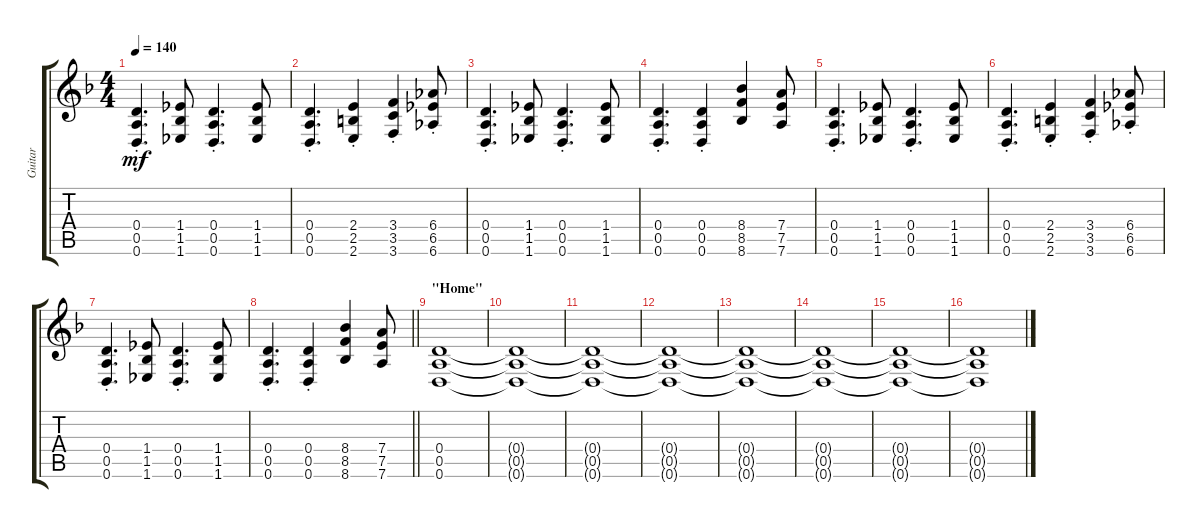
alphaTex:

\track ("Guitar" "Guitar") {instrument overdrivenguitar}
\staff {score tabs}
\tuning (E4 B3 G3 D3 A2 D2) {hide}
\ts (4 4)
\tempo 140
\clef g2
\ks dminor
(0.4 0.5{st} 0.6{st}).4{d dy mf} (1.4 1.5 1.6).8 (0.4{st} 0.5{st} 0.6{st}).4{d} (1.4 1.5 1.6).8 |
(0.4{st} 0.5{st} 0.6{st}).4{d} (2.4{st} 2.5{st} 2.6{st}).4 (3.4{st} 3.5{st} 3.6{st}).4 (6.4{st} 6.5 6.6{st}).8 |
(0.4{st} 0.5{st} 0.6{st}).4{d} (1.4 1.5 1.6).8 (0.4{st} 0.5{st} 0.6{st}).4{d} (1.4 1.5 1.6).8 |
(0.4{st} 0.5{st} 0.6{st}).4{d} (0.4{st} 0.5{st} 0.6{st}).4 (8.4 8.5 8.6).4 (7.4 7.5 7.6).8 |
(0.4{st} 0.5{st} 0.6{st}).4{d} (1.4 1.5 1.6).8 (0.4{st} 0.5{st} 0.6{st}).4{d} (1.4 1.5 1.6).8 |
(0.4{st} 0.5{st} 0.6{st}).4{d} (2.4{st} 2.5{st} 2.6{st}).4 (3.4{st} 3.5{st} 3.6{st}).4 (6.4{st} 6.5 6.6{st}).8 |
(0.4{st} 0.5{st} 0.6{st}).4{d} (1.4 1.5 1.6).8 (0.4{st} 0.5{st} 0.6{st}).4{d} (1.4 1.5 1.6).8 |
\barLineRight lightlight
(0.4{st} 0.5{st} 0.6{st}).4{d} (0.4{st} 0.5{st} 0.6{st}).4 (8.4 8.5 8.6).4 (7.4 7.5 7.6).8 |
\section ("" "\"Home\"")
(0.4 0.5 0.6).1 |
(0.4{t} 0.5{t} 0.6{t}).1 |
(0.4{t} 0.5{t} 0.6{t}).1 |
(0.4{t} 0.5{t} 0.6{t}).1 |
(0.4{t} 0.5{t} 0.6{t}).1 |
(0.4{t} 0.5{t} 0.6{t}).1 |
(0.4{t} 0.5{t} 0.6{t}).1 |
(0.4{t} 0.5{t} 0.6{t}).1
